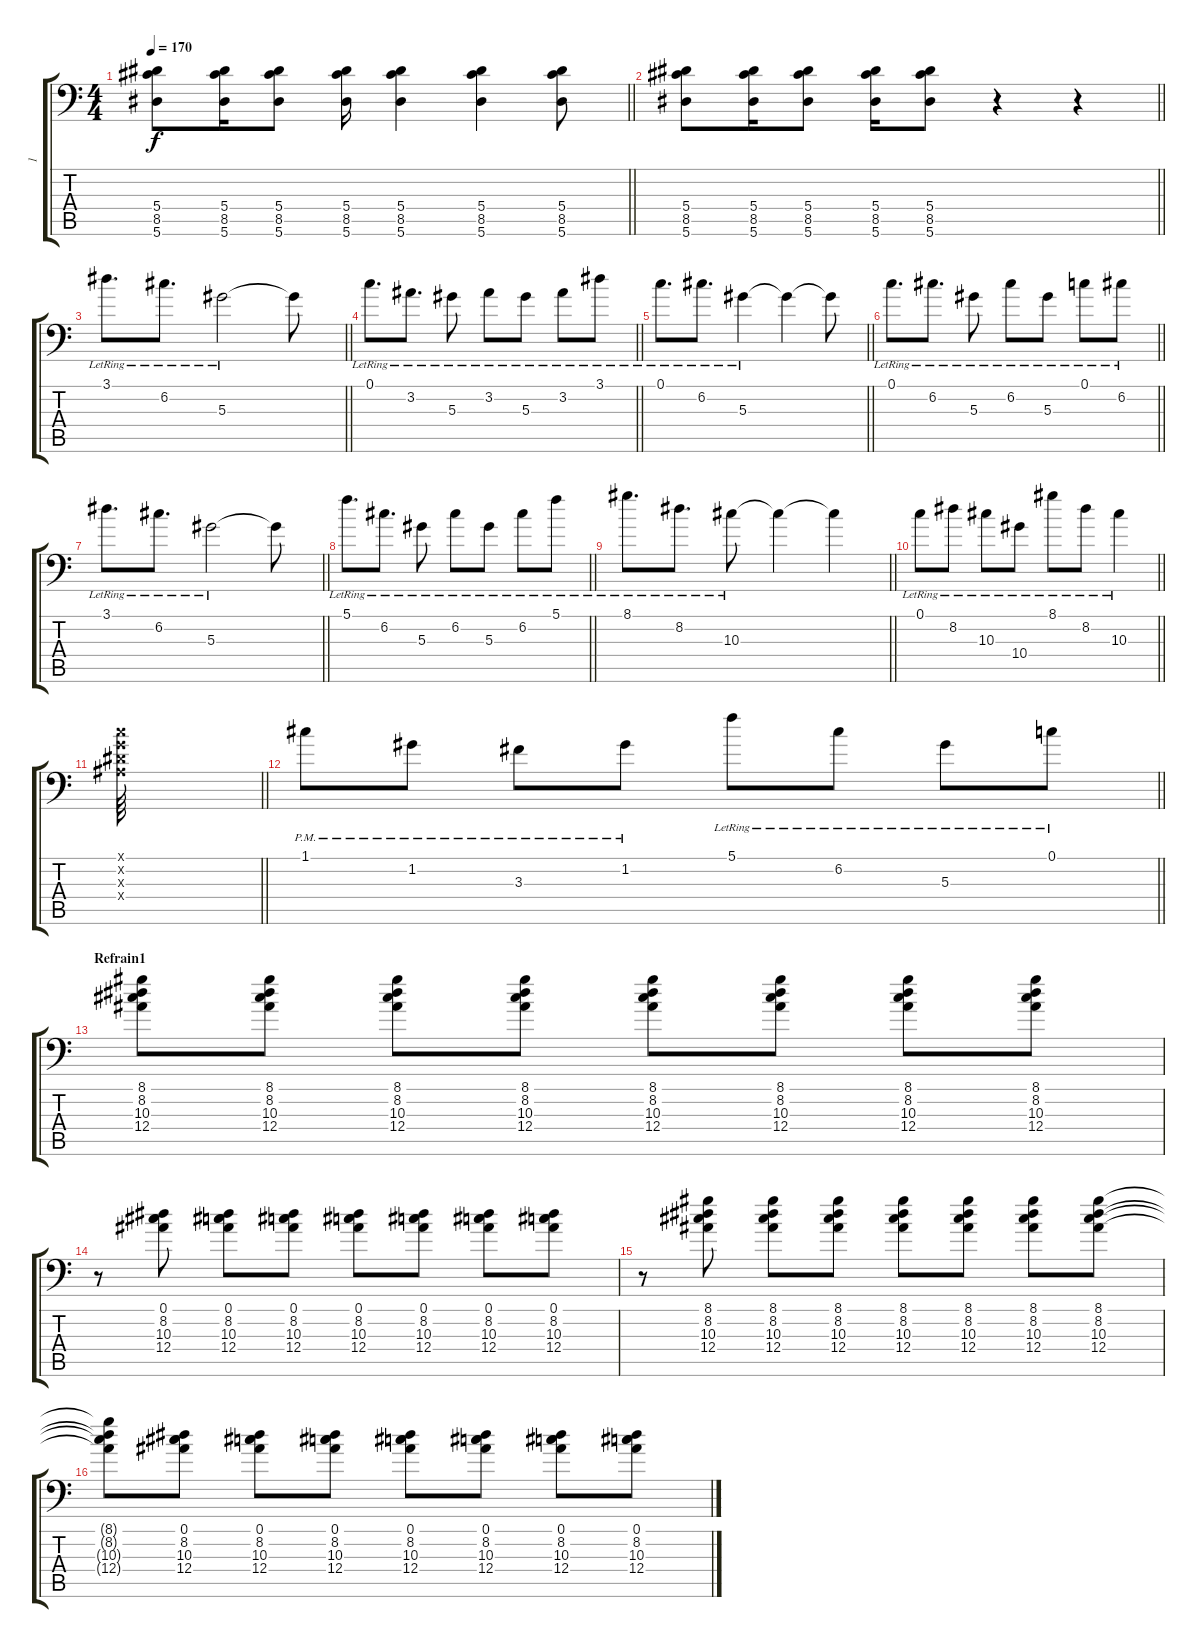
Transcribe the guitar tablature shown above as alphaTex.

\track ("1" "1") {instrument distortionguitar}
\staff {score tabs}
\tuning (C4 G3 Eb3 Bb2 F2 Bb1) {hide}
\ts (4 4)
\tempo 170
\clef f4
\barLineRight lightlight
\ks c
(5.4 8.5 5.6).8{dy f} (5.4 8.5 5.6).16 (5.4 8.5 5.6).8 (5.4 8.5 5.6).16 (5.4 8.5 5.6).4 (5.4 8.5 5.6).4 (5.4 8.5 5.6).8 |
\barLineRight lightlight
(5.4 8.5 5.6).8 (5.4 8.5 5.6).16 (5.4 8.5 5.6).8 (5.4 8.5 5.6).16 (5.4 8.5 5.6).8 r.4 r.4 |
\barLineRight lightlight
3.1{lr}.8{d} 6.2{lr}.8{d} 5.3{lr}.2 5.3{t}.8 |
\barLineRight lightlight
0.1{lr}.8{d} 3.2{lr}.8{d} 5.3{lr}.8 3.2{lr}.8 5.3{lr}.8 3.2{lr}.8 3.1{lr}.8 |
\barLineRight lightlight
0.1{lr}.8{d} 6.2{lr}.8{d} 5.3{lr}.4 5.3{t}.4 5.3{t}.8 |
\barLineRight lightlight
0.1{lr}.8{d} 6.2{lr}.8{d} 5.3{lr}.8 6.2{lr}.8 5.3{lr}.8 0.1{lr}.8 6.2{lr}.8 |
\barLineRight lightlight
3.1{lr}.8{d} 6.2{lr}.8{d} 5.3{lr}.2 5.3{t}.8 |
\barLineRight lightlight
5.1{lr}.8{d} 6.2{lr}.8{d} 5.3{lr}.8 6.2{lr}.8 5.3{lr}.8 6.2{lr}.8 5.1{lr}.8 |
\barLineRight lightlight
8.1{lr}.8{d} 8.2{lr}.8{d} 10.3{lr}.8 10.3{t}.4 10.3{t}.4 |
\barLineRight lightlight
0.1{lr}.8 8.2{lr}.8 10.3{lr}.8 10.4{lr}.8 8.1{lr}.8 8.2{lr}.8 10.3{lr}.4 |
\barLineRight lightlight
(0.1{x} 0.2{x} 0.3{x} 0.4{x}).64 |
\barLineRight lightlight
1.1{pm}.8 1.2{pm}.8 3.3{pm}.8 1.2{pm}.8 5.1{lr}.8 6.2{lr}.8 5.3{lr}.8 0.1{lr}.8 |
\section ("" "Refrain1")
(8.1 8.2 10.3 12.4).8 (8.1 8.2 10.3 12.4).8 (8.1 8.2 10.3 12.4).8 (8.1 8.2 10.3 12.4).8 (8.1 8.2 10.3 12.4).8 (8.1 8.2 10.3 12.4).8 (8.1 8.2 10.3 12.4).8 (8.1 8.2 10.3 12.4).8 |
r.8 (0.1 8.2 10.3 12.4).8 (0.1 8.2 10.3 12.4).8 (0.1 8.2 10.3 12.4).8 (0.1 8.2 10.3 12.4).8 (0.1 8.2 10.3 12.4).8 (0.1 8.2 10.3 12.4).8 (0.1 8.2 10.3 12.4).8 |
r.8 (8.1 8.2 10.3 12.4).8 (8.1 8.2 10.3 12.4).8 (8.1 8.2 10.3 12.4).8 (8.1 8.2 10.3 12.4).8 (8.1 8.2 10.3 12.4).8 (8.1 8.2 10.3 12.4).8 (8.1 8.2 10.3 12.4).8 |
(8.1{t} 8.2{t} 10.3{t} 12.4{t}).8 (0.1 8.2 10.3 12.4).8 (0.1 8.2 10.3 12.4).8 (0.1 8.2 10.3 12.4).8 (0.1 8.2 10.3 12.4).8 (0.1 8.2 10.3 12.4).8 (0.1 8.2 10.3 12.4).8 (0.1 8.2 10.3 12.4).8
